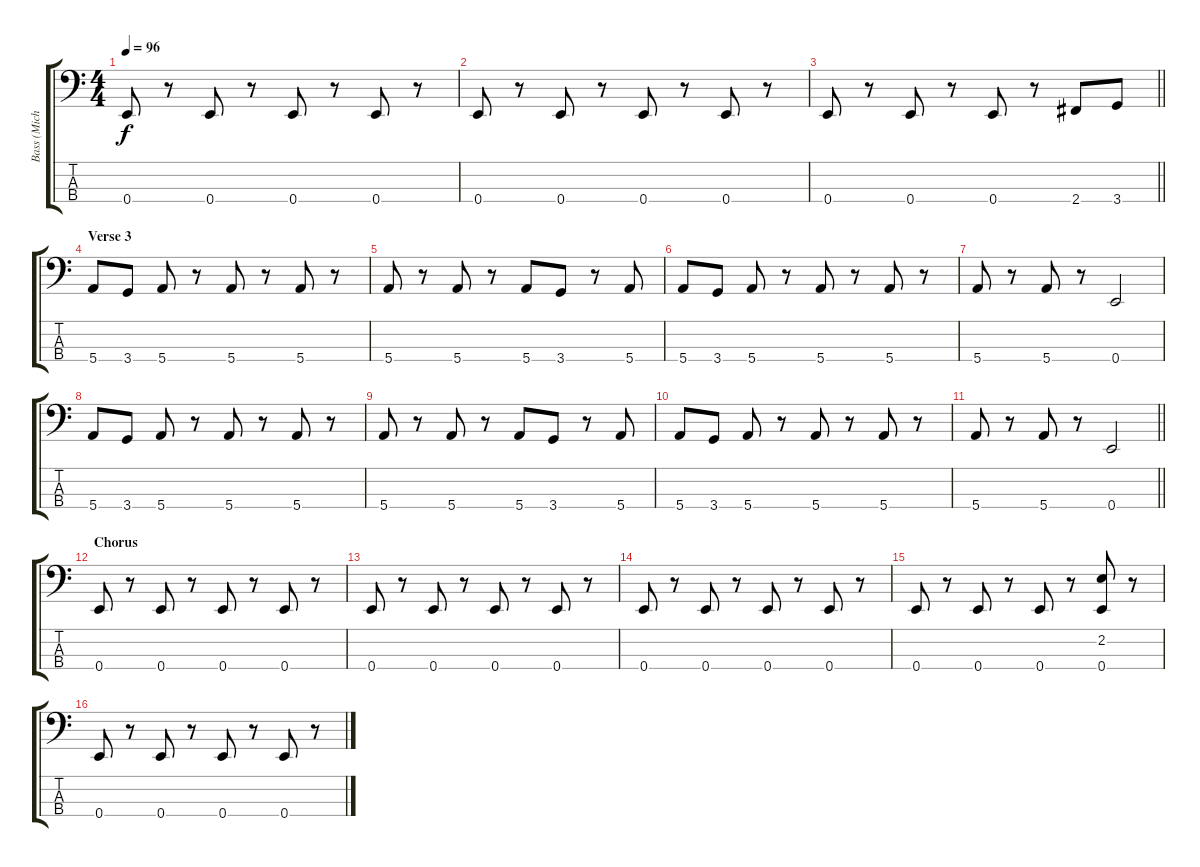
\track ("Bass (Michael Anthony)" "Bass (Mich") {instrument electricbassfinger}
\staff {score tabs}
\tuning (G2 D2 A1 E1) {hide}
\ts (4 4)
\tempo 96
\clef f4
\ks c
0.4.8{dy f} r.8 0.4.8 r.8 0.4.8 r.8 0.4.8 r.8 |
0.4.8 r.8 0.4.8 r.8 0.4.8 r.8 0.4.8 r.8 |
\barLineRight lightlight
0.4.8 r.8 0.4.8 r.8 0.4.8 r.8 2.4.8 3.4.8 |
\section ("" "Verse 3")
5.4.8 3.4.8 5.4.8 r.8 5.4.8 r.8 5.4.8 r.8 |
5.4.8 r.8 5.4.8 r.8 5.4.8 3.4.8 r.8 5.4.8 |
5.4.8 3.4.8 5.4.8 r.8 5.4.8 r.8 5.4.8 r.8 |
5.4.8 r.8 5.4.8 r.8 0.4.2 |
5.4.8 3.4.8 5.4.8 r.8 5.4.8 r.8 5.4.8 r.8 |
5.4.8 r.8 5.4.8 r.8 5.4.8 3.4.8 r.8 5.4.8 |
5.4.8 3.4.8 5.4.8 r.8 5.4.8 r.8 5.4.8 r.8 |
\barLineRight lightlight
5.4.8 r.8 5.4.8 r.8 0.4.2 |
\section ("" "Chorus")
0.4.8 r.8 0.4.8 r.8 0.4.8 r.8 0.4.8 r.8 |
0.4.8 r.8 0.4.8 r.8 0.4.8 r.8 0.4.8 r.8 |
0.4.8 r.8 0.4.8 r.8 0.4.8 r.8 0.4.8 r.8 |
0.4.8 r.8 0.4.8 r.8 0.4.8 r.8 (2.2 0.4).8 r.8 |
0.4.8 r.8 0.4.8 r.8 0.4.8 r.8 0.4.8 r.8
